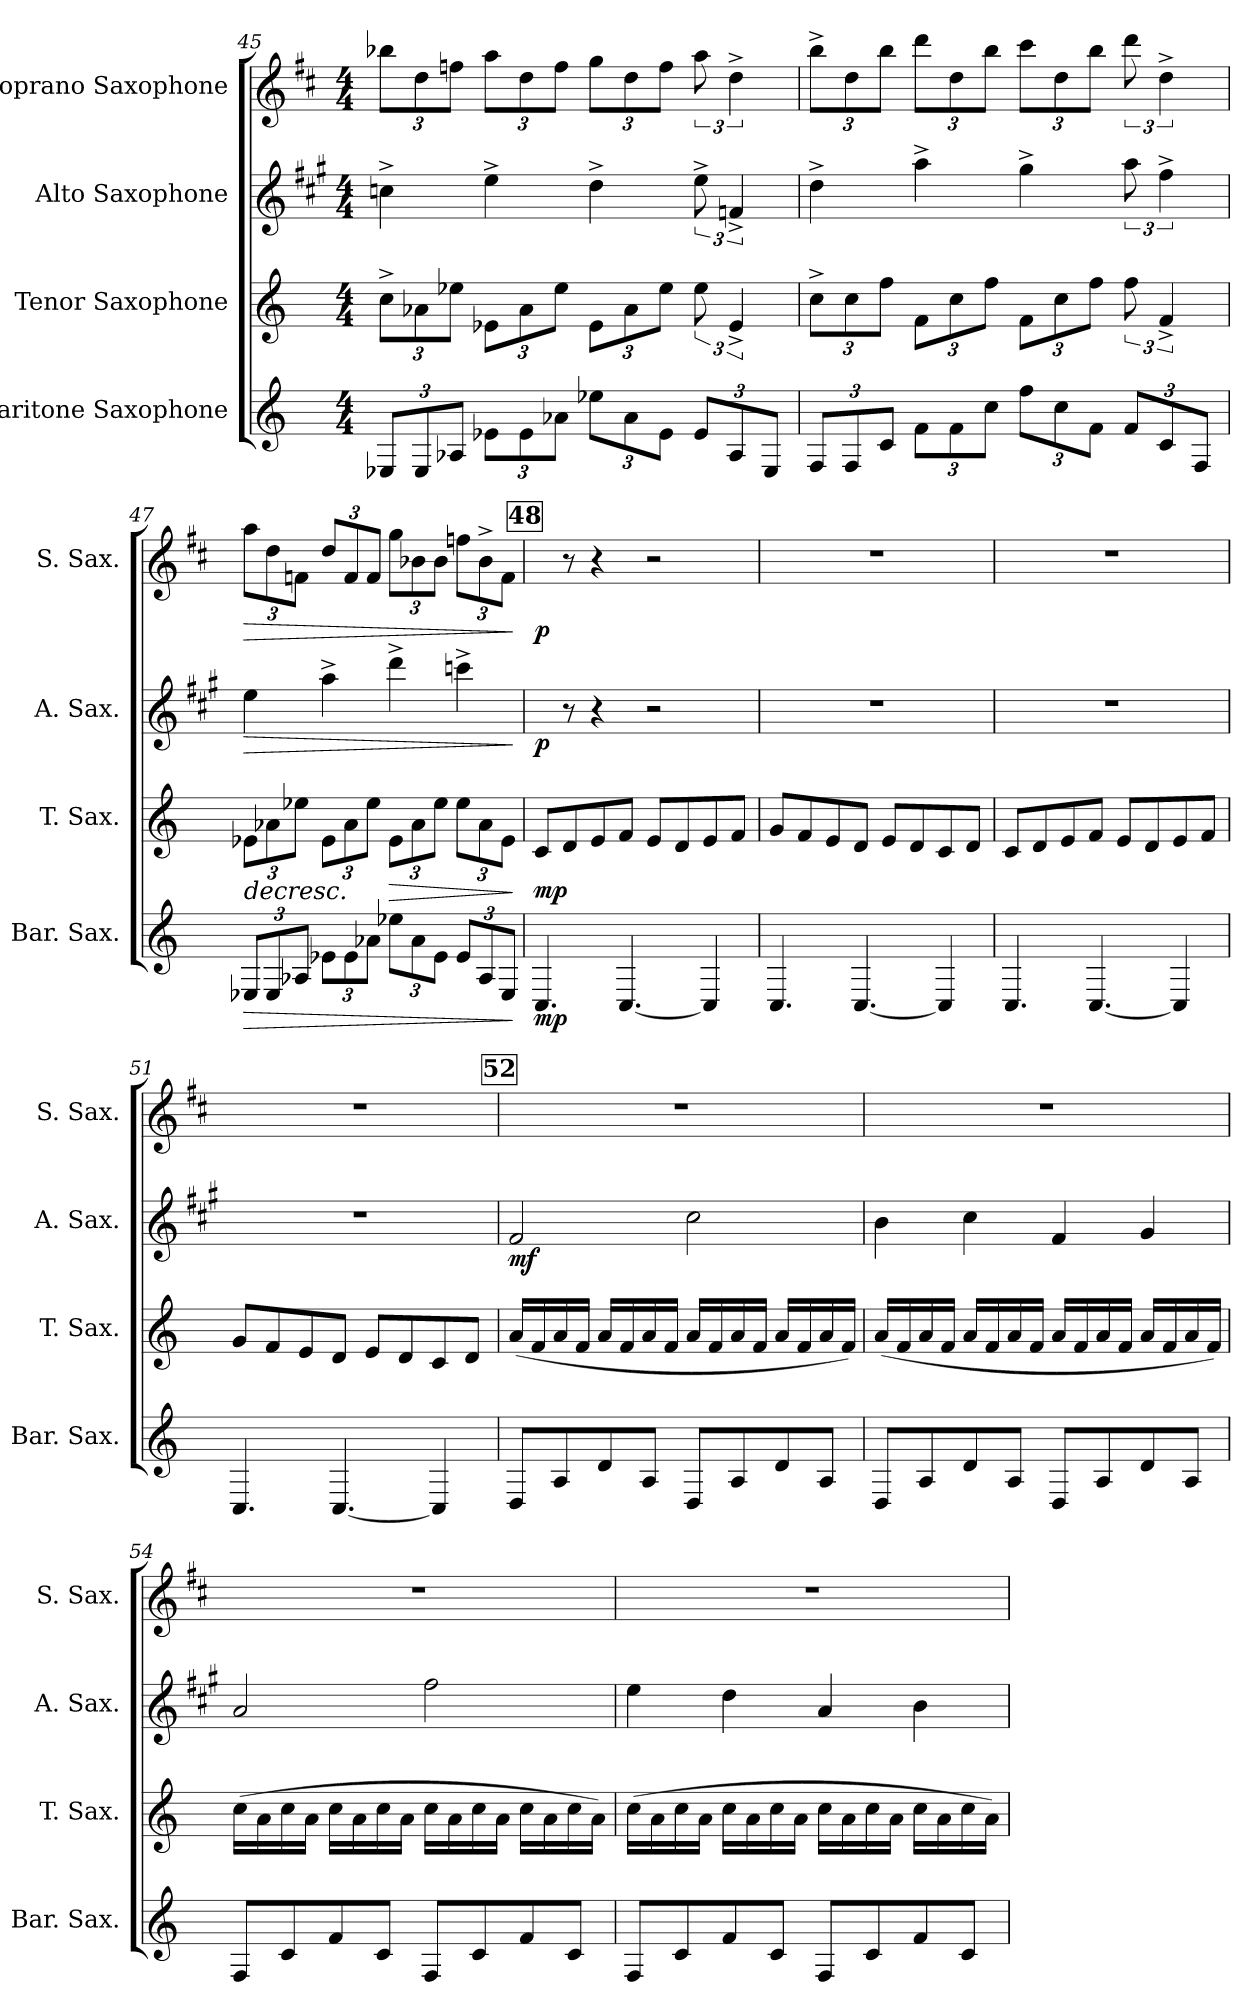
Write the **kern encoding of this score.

**kern	**dynam	**kern	**dynam	**kern	**dynam	**kern	**dynam
*part4	*part4	*part3	*part3	*part2	*part2	*part1	*part1
*staff4	*staff4	*staff3	*staff3	*staff2	*staff2	*staff1	*staff1
*I"Baritone Saxophone	*	*I"Tenor Saxophone	*	*I"Alto Saxophone	*	*I"Soprano Saxophone	*
*I'Bar. Sax.	*	*I'T. Sax.	*	*I'A. Sax.	*	*I'S. Sax.	*
!!LO:PB:g=z
*clefG2	*	*clefG2	*	*clefG2	*	*clefG2	*
*ITrd12c21	*	*ITrd8c14	*	*ITrd5c9	*	*ITrd1c2	*
*k[]	*	*k[]	*	*k[]	*	*k[]	*
*M4/4	*	*M4/4	*	*M4/4	*	*M4/4	*
*Xbrackettup	*	*Xbrackettup	*	*	*	*Xbrackettup	*
=45	=45	=45	=45	=45	=45	=45	=45
12EE-X/L	.	12c^\L	.	4e-X^\	.	12aa-X\L	.
12EE-/	.	12A-X\	.	.	.	12cc\	.
12AA-X/J	.	12e-X\J	.	.	.	12ee-X\J	.
12E-X\L	.	12E-X\L	.	4g^\	.	12gg\L	.
12E-\	.	12A-\	.	.	.	12cc\	.
12A-X\J	.	12e-\J	.	.	.	12ee-\J	.
12e-X\L	.	12E-\L	.	4f^\	.	12ff\L	.
12A-\	.	12A-\	.	.	.	12cc\	.
12E-\J	.	12e-\J	.	.	.	12ee-\J	.
*	*	*brackettup	*	*	*	*brackettup	*
12E-/L	.	12e-\	.	12g^\	.	12gg\	.
12AA-/	.	6E-^/	.	6A-X^/	.	6cc^\	.
12EE-/J	.	.	.	.	.	.	.
=46	=46	=46	=46	=46	=46	=46	=46
*	*	*Xbrackettup	*	*	*	*Xbrackettup	*
12FF/L	.	12c^\L	.	4f^\	.	12aa^\L	.
12FF/	.	12c\	.	.	.	12cc\	.
12C/J	.	12f\J	.	.	.	12aa\J	.
12F\L	.	12F\L	.	4cc^\	.	12ccc\L	.
12F\	.	12c\	.	.	.	12cc\	.
12c\J	.	12f\J	.	.	.	12aa\J	.
12f\L	.	12F\L	.	4b^\	.	12bb\L	.
12c\	.	12c\	.	.	.	12cc\	.
12F\J	.	12f\J	.	.	.	12aa\J	.
*	*	*brackettup	*	*	*	*brackettup	*
12F/L	.	12f\	.	12cc\	.	12ccc\	.
12C/	.	6F^/	.	6a^\	.	6cc^\	.
12FF/J	.	.	.	.	.	.	.
!!LO:LB:g=z
=47	=47	=47	=47	=47	=47	=47	=47
!	!LO:HP:b	!	!	!	!	!	!
*	*	*Xbrackettup	*	*	*	*	*
!	!	!	!LO:HP:b	!	!LO:HP:b	!	!
*	*	*	*	*	*	*Xbrackettup	*
!	!	!	!	!	!	!	!LO:HP:b
12EE-X/L	>	12E-X\L	>	4g\	>	12gg\L	>
12EE-/	.	12A-X\	.	.	.	12cc\	.
12AA-X/J	.	12e-X\J	.	.	.	12e-X\J	.
12E-X\L	.	12E-\L	.	4cc^\	.	12cc/L	.
12E-\	.	12A-\	.	.	.	12e-/	.
12A-X\J	.	12e-\J	.	.	.	12e-/J	.
!	!	!	!LO:HP:b	!	!	!	!
12e-X\L	.	12E-\L	>	4ff^\	.	12ff\L	.
12A-\	.	12A-\	.	.	.	12a-X\	.
12E-\J	.	12e-\J	.	.	.	12a-\J	.
12E-/L	.	12e-\L	.	4ee-X^\	.	12ee-X\L	.
12AA-/	.	12A-\	.	.	.	12a-^\	.
12EE-/J	.	12E-\J	.	.	.	12e-\J	.
.	]	.	] ]	.	]	.	]
!!LO:REH:place=s1:a:B:fs=14:t=48
=48	=48	=48	=48	=48	=48	=48	=48
!	!LO:DY:b	!	!LO:DY:b	!	!LO:DY:b	!	!LO:DY:b
4.CC/	mp	8C/L	mp	8e\yy	p	8e/yy	p
.	.	8D/	.	8r	.	8r	.
.	.	8E/	.	4r	.	4r	.
[4.CC/	.	8F/J	.	.	.	.	.
.	.	8E/L	.	2r	.	2r	.
.	.	8D/	.	.	.	.	.
4CC/]	.	8E/	.	.	.	.	.
.	.	8F/J	.	.	.	.	.
=49	=49	=49	=49	=49	=49	=49	=49
4.CC/	.	8G/L	.	1r	.	1r	.
.	.	8F/	.	.	.	.	.
.	.	8E/	.	.	.	.	.
[4.CC/	.	8D/J	.	.	.	.	.
.	.	8E/L	.	.	.	.	.
.	.	8D/	.	.	.	.	.
4CC/]	.	8C/	.	.	.	.	.
.	.	8D/J	.	.	.	.	.
=50	=50	=50	=50	=50	=50	=50	=50
4.CC/	.	8C/L	.	1r	.	1r	.
.	.	8D/	.	.	.	.	.
.	.	8E/	.	.	.	.	.
[4.CC/	.	8F/J	.	.	.	.	.
.	.	8E/L	.	.	.	.	.
.	.	8D/	.	.	.	.	.
4CC/]	.	8E/	.	.	.	.	.
.	.	8F/J	.	.	.	.	.
!!LO:PB:g=z
=51	=51	=51	=51	=51	=51	=51	=51
4.CC/	.	8G/L	.	1r	.	1r	.
.	.	8F/	.	.	.	.	.
.	.	8E/	.	.	.	.	.
[4.CC/	.	8D/J	.	.	.	.	.
.	.	8E/L	.	.	.	.	.
.	.	8D/	.	.	.	.	.
4CC/]	.	8C/	.	.	.	.	.
.	.	8D/J	.	.	.	.	.
!!LO:REH:place=s1:a:B:fs=14:t=52
=52	=52	=52	=52	=52	=52	=52	=52
!	!	!	!	!	!LO:DY:b	!	!
8DD/L	.	(<16A/LL	.	2A/	mf	1r	.
.	.	16F/	.	.	.	.	.
8AA/	.	16A/	.	.	.	.	.
.	.	16F/JJ	.	.	.	.	.
8D/	.	16A/LL	.	.	.	.	.
.	.	16F/	.	.	.	.	.
8AA/J	.	16A/	.	.	.	.	.
.	.	16F/JJ	.	.	.	.	.
8DD/L	.	16A/LL	.	2e\	.	.	.
.	.	16F/	.	.	.	.	.
8AA/	.	16A/	.	.	.	.	.
.	.	16F/JJ	.	.	.	.	.
8D/	.	16A/LL	.	.	.	.	.
.	.	16F/	.	.	.	.	.
8AA/J	.	16A/	.	.	.	.	.
.	.	16F/JJ)	.	.	.	.	.
=53	=53	=53	=53	=53	=53	=53	=53
8DD/L	.	(<16A/LL	.	4d\	.	1r	.
.	.	16F/	.	.	.	.	.
8AA/	.	16A/	.	.	.	.	.
.	.	16F/JJ	.	.	.	.	.
8D/	.	16A/LL	.	4e\	.	.	.
.	.	16F/	.	.	.	.	.
8AA/J	.	16A/	.	.	.	.	.
.	.	16F/JJ	.	.	.	.	.
8DD/L	.	16A/LL	.	4A/	.	.	.
.	.	16F/	.	.	.	.	.
8AA/	.	16A/	.	.	.	.	.
.	.	16F/JJ	.	.	.	.	.
8D/	.	16A/LL	.	4B/	.	.	.
.	.	16F/	.	.	.	.	.
8AA/J	.	16A/	.	.	.	.	.
.	.	16F/JJ)	.	.	.	.	.
!!LO:LB:g=z
=54	=54	=54	=54	=54	=54	=54	=54
8FF/L	.	(>16c\LL	.	2c/	.	1r	.
.	.	16A\	.	.	.	.	.
8C/	.	16c\	.	.	.	.	.
.	.	16A\JJ	.	.	.	.	.
8F/	.	16c\LL	.	.	.	.	.
.	.	16A\	.	.	.	.	.
8C/J	.	16c\	.	.	.	.	.
.	.	16A\JJ	.	.	.	.	.
8FF/L	.	16c\LL	.	2a\	.	.	.
.	.	16A\	.	.	.	.	.
8C/	.	16c\	.	.	.	.	.
.	.	16A\JJ	.	.	.	.	.
8F/	.	16c\LL	.	.	.	.	.
.	.	16A\	.	.	.	.	.
8C/J	.	16c\	.	.	.	.	.
.	.	16A\JJ)	.	.	.	.	.
=55	=55	=55	=55	=55	=55	=55	=55
8FF/L	.	(>16c\LL	.	4g\	.	1r	.
.	.	16A\	.	.	.	.	.
8C/	.	16c\	.	.	.	.	.
.	.	16A\JJ	.	.	.	.	.
8F/	.	16c\LL	.	4f\	.	.	.
.	.	16A\	.	.	.	.	.
8C/J	.	16c\	.	.	.	.	.
.	.	16A\JJ	.	.	.	.	.
8FF/L	.	16c\LL	.	4c/	.	.	.
.	.	16A\	.	.	.	.	.
8C/	.	16c\	.	.	.	.	.
.	.	16A\JJ	.	.	.	.	.
8F/	.	16c\LL	.	4d\	.	.	.
.	.	16A\	.	.	.	.	.
8C/J	.	16c\	.	.	.	.	.
.	.	16A\JJ)	.	.	.	.	.
=	=	=	=	=	=	=	=
*-	*-	*-	*-	*-	*-	*-	*-
